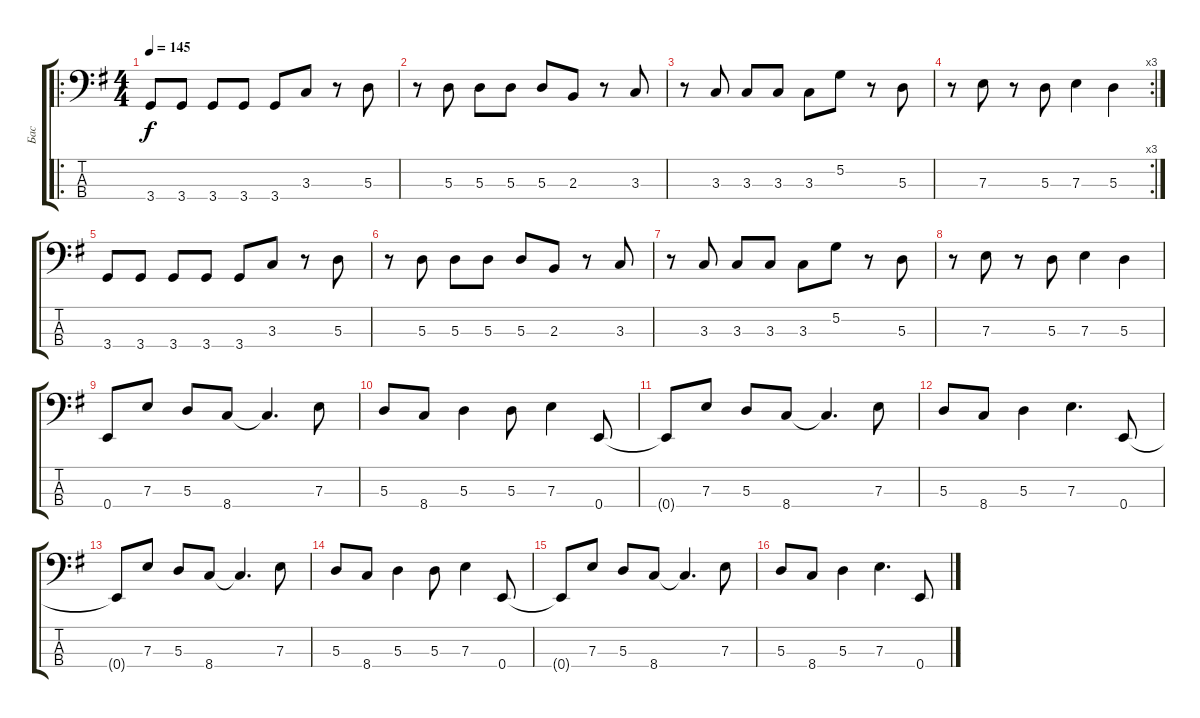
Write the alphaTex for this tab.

\track ("Бас" "Бас") {instrument electricbassfinger}
\staff {score tabs}
\tuning (G2 D2 A1 E1) {hide}
\ro
\ts (4 4)
\tempo 145
\clef f4
\ks g
3.4.8{dy f} 3.4.8 3.4.8 3.4.8 3.4.8 3.3.8 r.8 5.3.8 |
r.8 5.3.8 5.3.8 5.3.8 5.3.8 2.3.8 r.8 3.3.8 |
r.8 3.3.8 3.3.8 3.3.8 3.3.8 5.2.8 r.8 5.3.8 |
\rc 3
r.8 7.3.8 r.8 5.3.8 7.3.4 5.3.4 |
3.4.8 3.4.8 3.4.8 3.4.8 3.4.8 3.3.8 r.8 5.3.8 |
r.8 5.3.8 5.3.8 5.3.8 5.3.8 2.3.8 r.8 3.3.8 |
r.8 3.3.8 3.3.8 3.3.8 3.3.8 5.2.8 r.8 5.3.8 |
r.8 7.3.8 r.8 5.3.8 7.3.4 5.3.4 |
0.4.8 7.3.8 5.3.8 8.4.8 8.4{t}.4{d} 7.3.8 |
5.3.8 8.4.8 5.3.4 5.3.8 7.3.4 0.4.8 |
0.4{t}.8 7.3.8 5.3.8 8.4.8 8.4{t}.4{d} 7.3.8 |
5.3.8 8.4.8 5.3.4 7.3.4{d} 0.4.8 |
0.4{t}.8 7.3.8 5.3.8 8.4.8 8.4{t}.4{d} 7.3.8 |
5.3.8 8.4.8 5.3.4 5.3.8 7.3.4 0.4.8 |
0.4{t}.8 7.3.8 5.3.8 8.4.8 8.4{t}.4{d} 7.3.8 |
5.3.8 8.4.8 5.3.4 7.3.4{d} 0.4.8
